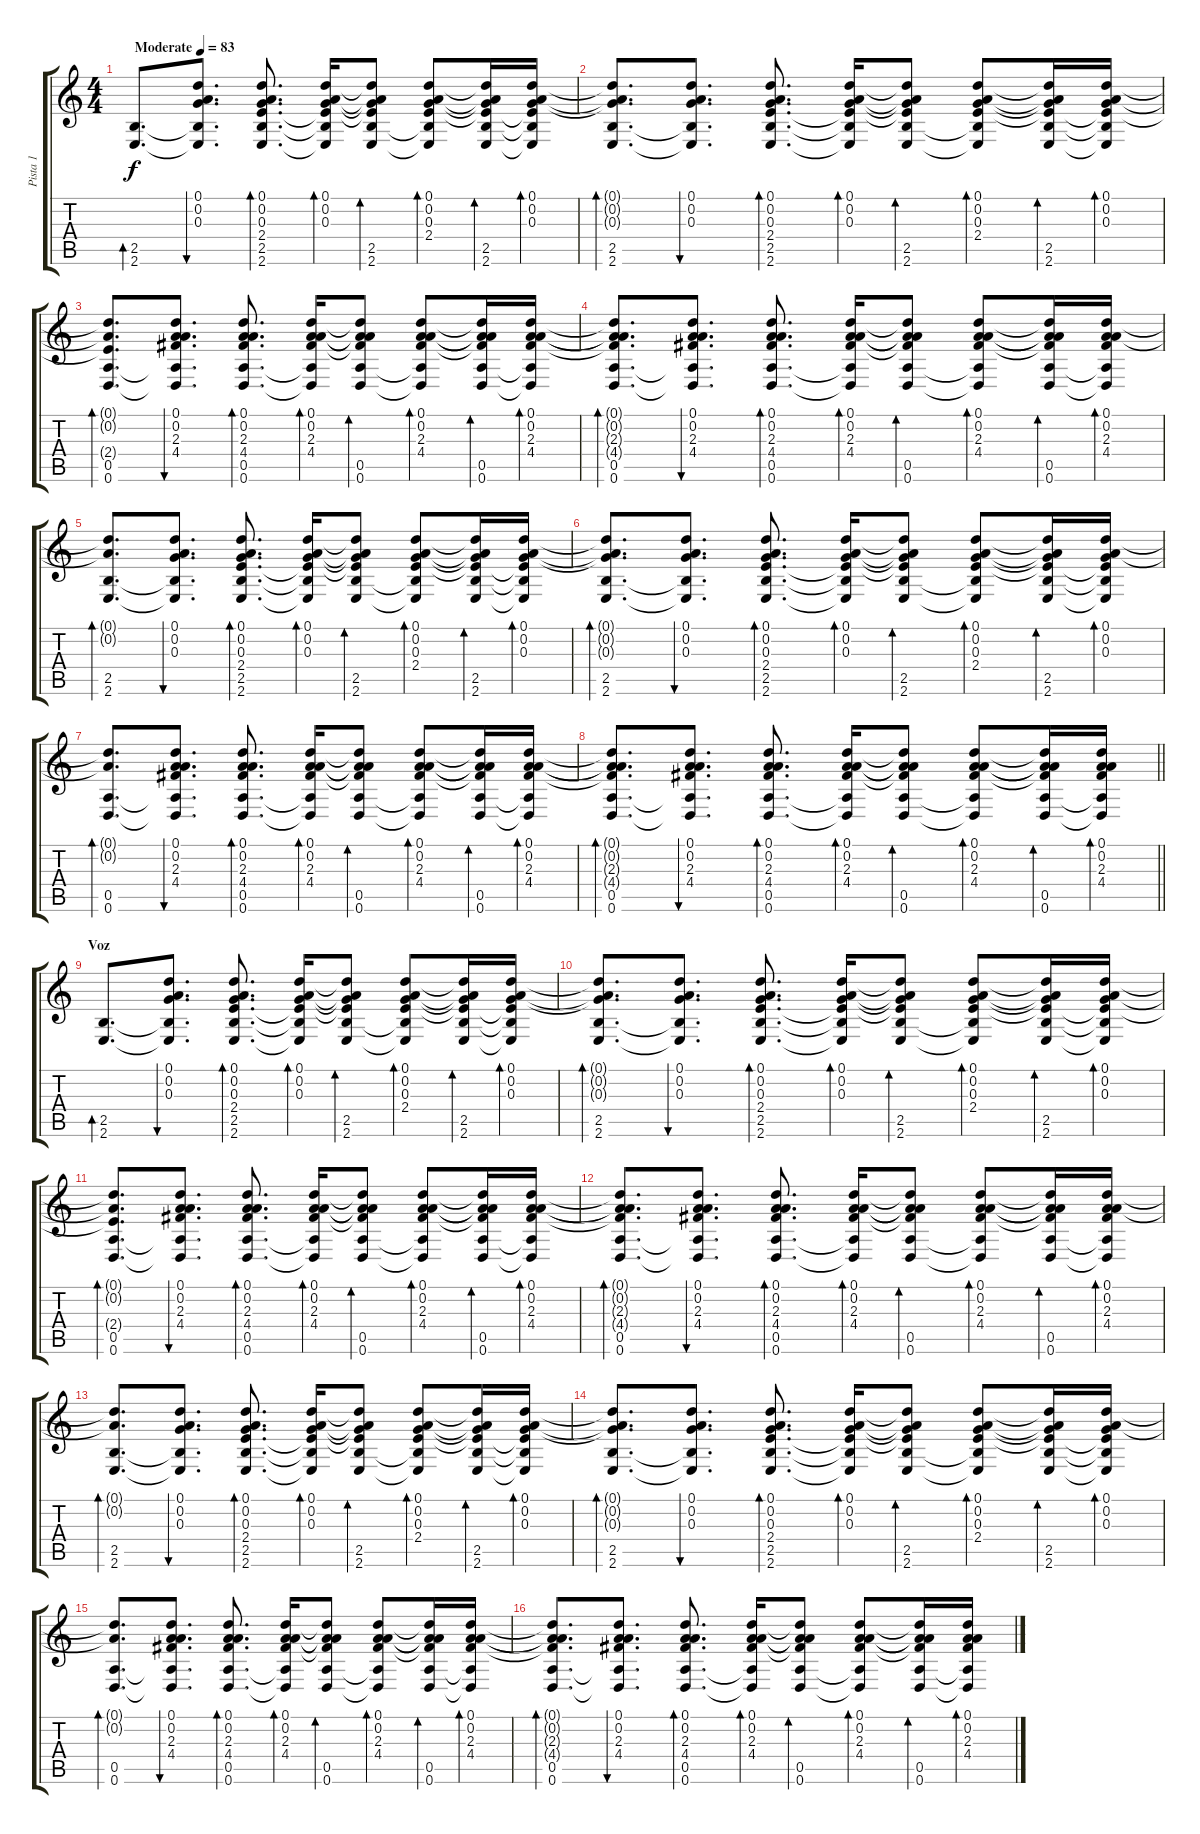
\track ("Pista 1" "Pista 1") {instrument acousticguitarsteel}
\staff {score tabs}
\tuning (D4 A3 G3 D3 A2 D2) {hide}
\ts (4 4)
\tempo (83 "Moderate")
\clef g2
\ks c
(2.5 2.6).8{d bd 60 dy f instrument acousticguitarsteel} (0.1 0.2 0.3 2.5{t} 2.6{t}).8{d bu 60} (0.1 0.2 0.3 2.4 2.5 2.6).8{d bd 30} (0.1 0.2 0.3 2.4{t} 2.5{t} 2.6{t}).16{bd 60} (0.1{t} 0.2{t} 0.3{t} 2.4{t} 2.5 2.6).8{bd 60} (0.1 0.2 0.3 2.4 2.5{t} 2.6{t}).8{bd 30} (0.1{t} 0.2{t} 0.3{t} 2.4{t} 2.5 2.6).16{bd 30} (0.1 0.2 0.3 2.4{t} 2.5{t} 2.6{t}).16{bd 30} |
(0.1{t} 0.2{t} 0.3{t} 2.5 2.6).8{d bd 60} (0.1 0.2 0.3 2.5{t} 2.6{t}).8{d bu 60} (0.1 0.2 0.3 2.4 2.5 2.6).8{d bd 30} (0.1 0.2 0.3 2.4{t} 2.5{t} 2.6{t}).16{bd 60} (0.1{t} 0.2{t} 0.3{t} 2.4{t} 2.5 2.6).8{bd 60} (0.1 0.2 0.3 2.4 2.5{t} 2.6{t}).8{bd 30} (0.1{t} 0.2{t} 0.3{t} 2.4{t} 2.5 2.6).16{bd 30} (0.1 0.2 0.3 2.4{t} 2.5{t} 2.6{t}).16{bd 30} |
(0.1{t} 0.2{t} 2.4{t} 0.5 0.6).8{d bd 60} (0.1 0.2 2.3 4.4 0.5{t} 0.6{t}).8{d bu 60} (0.1 0.2 2.3 4.4 0.5 0.6).8{d bd 30} (0.1 0.2 2.3 4.4 0.5{t} 0.6{t}).16{bd 60} (0.1{t} 0.2{t} 2.3{t} 4.4{t} 0.5 0.6).8{bd 60} (0.1 0.2 2.3 4.4 0.5{t} 0.6{t}).8{bd 30} (0.1{t} 0.2{t} 2.3{t} 4.4{t} 0.5 0.6).16{bd 30} (0.1 0.2 2.3 4.4 0.5{t} 0.6{t}).16{bd 30} |
(0.1{t} 0.2{t} 2.3{t} 4.4{t} 0.5 0.6).8{d bd 60} (0.1 0.2 2.3 4.4 0.5{t} 0.6{t}).8{d bu 60} (0.1 0.2 2.3 4.4 0.5 0.6).8{d bd 30} (0.1 0.2 2.3 4.4 0.5{t} 0.6{t}).16{bd 60} (0.1{t} 0.2{t} 2.3{t} 4.4{t} 0.5 0.6).8{bd 60} (0.1 0.2 2.3 4.4 0.5{t} 0.6{t}).8{bd 30} (0.1{t} 0.2{t} 2.3{t} 4.4{t} 0.5 0.6).16{bd 30} (0.1 0.2 2.3 4.4 0.5{t} 0.6{t}).16{bd 30} |
(0.1{t} 0.2{t} 2.5 2.6).8{d bd 60} (0.1 0.2 0.3 2.5{t} 2.6{t}).8{d bu 60} (0.1 0.2 0.3 2.4 2.5 2.6).8{d bd 30} (0.1 0.2 0.3 2.4{t} 2.5{t} 2.6{t}).16{bd 60} (0.1{t} 0.2{t} 0.3{t} 2.4{t} 2.5 2.6).8{bd 60} (0.1 0.2 0.3 2.4 2.5{t} 2.6{t}).8{bd 30} (0.1{t} 0.2{t} 0.3{t} 2.4{t} 2.5 2.6).16{bd 30} (0.1 0.2 0.3 2.4{t} 2.5{t} 2.6{t}).16{bd 30} |
(0.1{t} 0.2{t} 0.3{t} 2.5 2.6).8{d bd 60} (0.1 0.2 0.3 2.5{t} 2.6{t}).8{d bu 60} (0.1 0.2 0.3 2.4 2.5 2.6).8{d bd 30} (0.1 0.2 0.3 2.4{t} 2.5{t} 2.6{t}).16{bd 60} (0.1{t} 0.2{t} 0.3{t} 2.4{t} 2.5 2.6).8{bd 60} (0.1 0.2 0.3 2.4 2.5{t} 2.6{t}).8{bd 30} (0.1{t} 0.2{t} 0.3{t} 2.4{t} 2.5 2.6).16{bd 30} (0.1 0.2 0.3 2.4{t} 2.5{t} 2.6{t}).16{bd 30} |
(0.1{t} 0.2{t} 0.5 0.6).8{d bd 60} (0.1 0.2 2.3 4.4 0.5{t} 0.6{t}).8{d bu 60} (0.1 0.2 2.3 4.4 0.5 0.6).8{d bd 30} (0.1 0.2 2.3 4.4 0.5{t} 0.6{t}).16{bd 60} (0.1{t} 0.2{t} 2.3{t} 4.4{t} 0.5 0.6).8{bd 60} (0.1 0.2 2.3 4.4 0.5{t} 0.6{t}).8{bd 30} (0.1{t} 0.2{t} 2.3{t} 4.4{t} 0.5 0.6).16{bd 30} (0.1 0.2 2.3 4.4 0.5{t} 0.6{t}).16{bd 30} |
\barLineRight lightlight
(0.1{t} 0.2{t} 2.3{t} 4.4{t} 0.5 0.6).8{d bd 60} (0.1 0.2 2.3 4.4 0.5{t} 0.6{t}).8{d bu 60} (0.1 0.2 2.3 4.4 0.5 0.6).8{d bd 30} (0.1 0.2 2.3 4.4 0.5{t} 0.6{t}).16{bd 60} (0.1{t} 0.2{t} 2.3{t} 4.4{t} 0.5 0.6).8{bd 60} (0.1 0.2 2.3 4.4 0.5{t} 0.6{t}).8{bd 30} (0.1{t} 0.2{t} 2.3{t} 4.4{t} 0.5 0.6).16{bd 30} (0.1 0.2 2.3 4.4 0.5{t} 0.6{t}).16{bd 30} |
\section ("" "Voz")
(2.5 2.6).8{d bd 60} (0.1 0.2 0.3 2.5{t} 2.6{t}).8{d bu 60} (0.1 0.2 0.3 2.4 2.5 2.6).8{d bd 30} (0.1 0.2 0.3 2.4{t} 2.5{t} 2.6{t}).16{bd 60} (0.1{t} 0.2{t} 0.3{t} 2.4{t} 2.5 2.6).8{bd 60} (0.1 0.2 0.3 2.4 2.5{t} 2.6{t}).8{bd 30} (0.1{t} 0.2{t} 0.3{t} 2.4{t} 2.5 2.6).16{bd 30} (0.1 0.2 0.3 2.4{t} 2.5{t} 2.6{t}).16{bd 30} |
(0.1{t} 0.2{t} 0.3{t} 2.5 2.6).8{d bd 60} (0.1 0.2 0.3 2.5{t} 2.6{t}).8{d bu 60} (0.1 0.2 0.3 2.4 2.5 2.6).8{d bd 30} (0.1 0.2 0.3 2.4{t} 2.5{t} 2.6{t}).16{bd 60} (0.1{t} 0.2{t} 0.3{t} 2.4{t} 2.5 2.6).8{bd 60} (0.1 0.2 0.3 2.4 2.5{t} 2.6{t}).8{bd 30} (0.1{t} 0.2{t} 0.3{t} 2.4{t} 2.5 2.6).16{bd 30} (0.1 0.2 0.3 2.4{t} 2.5{t} 2.6{t}).16{bd 30} |
(0.1{t} 0.2{t} 2.4{t} 0.5 0.6).8{d bd 60} (0.1 0.2 2.3 4.4 0.5{t} 0.6{t}).8{d bu 60} (0.1 0.2 2.3 4.4 0.5 0.6).8{d bd 30} (0.1 0.2 2.3 4.4 0.5{t} 0.6{t}).16{bd 60} (0.1{t} 0.2{t} 2.3{t} 4.4{t} 0.5 0.6).8{bd 60} (0.1 0.2 2.3 4.4 0.5{t} 0.6{t}).8{bd 30} (0.1{t} 0.2{t} 2.3{t} 4.4{t} 0.5 0.6).16{bd 30} (0.1 0.2 2.3 4.4 0.5{t} 0.6{t}).16{bd 30} |
(0.1{t} 0.2{t} 2.3{t} 4.4{t} 0.5 0.6).8{d bd 60} (0.1 0.2 2.3 4.4 0.5{t} 0.6{t}).8{d bu 60} (0.1 0.2 2.3 4.4 0.5 0.6).8{d bd 30} (0.1 0.2 2.3 4.4 0.5{t} 0.6{t}).16{bd 60} (0.1{t} 0.2{t} 2.3{t} 4.4{t} 0.5 0.6).8{bd 60} (0.1 0.2 2.3 4.4 0.5{t} 0.6{t}).8{bd 30} (0.1{t} 0.2{t} 2.3{t} 4.4{t} 0.5 0.6).16{bd 30} (0.1 0.2 2.3 4.4 0.5{t} 0.6{t}).16{bd 30} |
(0.1{t} 0.2{t} 2.5 2.6).8{d bd 60} (0.1 0.2 0.3 2.5{t} 2.6{t}).8{d bu 60} (0.1 0.2 0.3 2.4 2.5 2.6).8{d bd 30} (0.1 0.2 0.3 2.4{t} 2.5{t} 2.6{t}).16{bd 60} (0.1{t} 0.2{t} 0.3{t} 2.4{t} 2.5 2.6).8{bd 60} (0.1 0.2 0.3 2.4 2.5{t} 2.6{t}).8{bd 30} (0.1{t} 0.2{t} 0.3{t} 2.4{t} 2.5 2.6).16{bd 30} (0.1 0.2 0.3 2.4{t} 2.5{t} 2.6{t}).16{bd 30} |
(0.1{t} 0.2{t} 0.3{t} 2.5 2.6).8{d bd 60} (0.1 0.2 0.3 2.5{t} 2.6{t}).8{d bu 60} (0.1 0.2 0.3 2.4 2.5 2.6).8{d bd 30} (0.1 0.2 0.3 2.4{t} 2.5{t} 2.6{t}).16{bd 60} (0.1{t} 0.2{t} 0.3{t} 2.4{t} 2.5 2.6).8{bd 60} (0.1 0.2 0.3 2.4 2.5{t} 2.6{t}).8{bd 30} (0.1{t} 0.2{t} 0.3{t} 2.4{t} 2.5 2.6).16{bd 30} (0.1 0.2 0.3 2.4{t} 2.5{t} 2.6{t}).16{bd 30} |
(0.1{t} 0.2{t} 0.5 0.6).8{d bd 60} (0.1 0.2 2.3 4.4 0.5{t} 0.6{t}).8{d bu 60} (0.1 0.2 2.3 4.4 0.5 0.6).8{d bd 30} (0.1 0.2 2.3 4.4 0.5{t} 0.6{t}).16{bd 60} (0.1{t} 0.2{t} 2.3{t} 4.4{t} 0.5 0.6).8{bd 60} (0.1 0.2 2.3 4.4 0.5{t} 0.6{t}).8{bd 30} (0.1{t} 0.2{t} 2.3{t} 4.4{t} 0.5 0.6).16{bd 30} (0.1 0.2 2.3 4.4 0.5{t} 0.6{t}).16{bd 30} |
(0.1{t} 0.2{t} 2.3{t} 4.4{t} 0.5 0.6).8{d bd 60} (0.1 0.2 2.3 4.4 0.5{t} 0.6{t}).8{d bu 60} (0.1 0.2 2.3 4.4 0.5 0.6).8{d bd 30} (0.1 0.2 2.3 4.4 0.5{t} 0.6{t}).16{bd 60} (0.1{t} 0.2{t} 2.3{t} 4.4{t} 0.5 0.6).8{bd 60} (0.1 0.2 2.3 4.4 0.5{t} 0.6{t}).8{bd 30} (0.1{t} 0.2{t} 2.3{t} 4.4{t} 0.5 0.6).16{bd 30} (0.1 0.2 2.3 4.4 0.5{t} 0.6{t}).16{bd 30}
